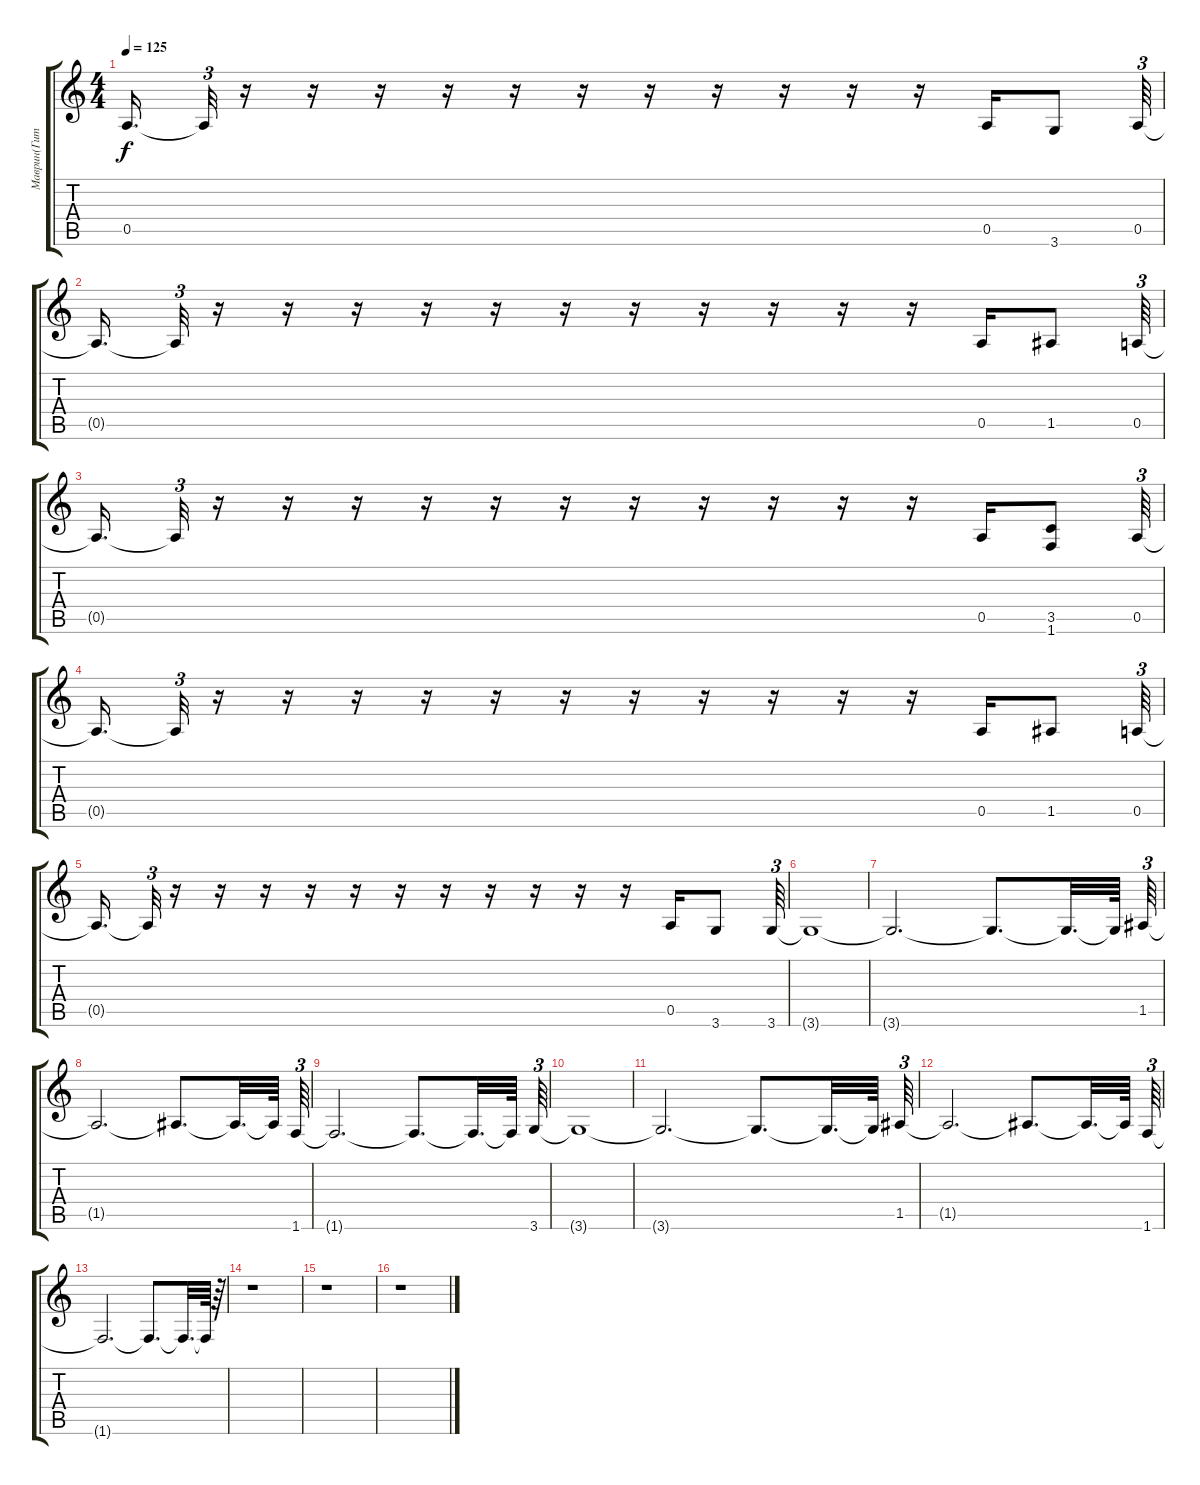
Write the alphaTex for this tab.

\track ("Маврин(Гитара-2)" "Маврин(Гит") {instrument distortionguitar}
\staff {score tabs}
\tuning (E4 B3 G3 D3 A2 E2) {hide}
\ts (4 4)
\tempo 125
\clef g2
\ks c
0.5{t}.16{d dy f} 0.5{t}.32{tu (3 2)} r.16 r.16 r.16 r.16 r.16 r.16 r.16 r.16 r.16 r.16 r.16 0.5.16 3.6.8 0.5.64{tu (3 2)} |
0.5{t}.16{d} 0.5{t}.32{tu (3 2)} r.16 r.16 r.16 r.16 r.16 r.16 r.16 r.16 r.16 r.16 r.16 0.5.16 1.5.8 0.5.64{tu (3 2)} |
0.5{t}.16{d} 0.5{t}.32{tu (3 2)} r.16 r.16 r.16 r.16 r.16 r.16 r.16 r.16 r.16 r.16 r.16 0.5.16 (3.5 1.6).8 0.5.64{tu (3 2)} |
0.5{t}.16{d} 0.5{t}.32{tu (3 2)} r.16 r.16 r.16 r.16 r.16 r.16 r.16 r.16 r.16 r.16 r.16 0.5.16 1.5.8 0.5.64{tu (3 2)} |
0.5{t}.16{d} 0.5{t}.32{tu (3 2)} r.16 r.16 r.16 r.16 r.16 r.16 r.16 r.16 r.16 r.16 r.16 0.5.16 3.6.8 3.6.64{tu (3 2)} |
3.6{t}.1 |
3.6{t}.2{d} 3.6{t}.8{d} 3.6{t}.32{d} 3.6{t}.64 1.5.64{tu (3 2)} |
1.5{t}.2{d} 1.5{t}.8{d} 1.5{t}.32{d} 1.5{t}.64 1.6.64{tu (3 2)} |
1.6{t}.2{d} 1.6{t}.8{d} 1.6{t}.32{d} 1.6{t}.64 3.6.64{tu (3 2)} |
3.6{t}.1 |
3.6{t}.2{d} 3.6{t}.8{d} 3.6{t}.32{d} 3.6{t}.64 1.5.64{tu (3 2)} |
1.5{t}.2{d} 1.5{t}.8{d} 1.5{t}.32{d} 1.5{t}.64 1.6.64{tu (3 2)} |
1.6{t}.2{d} 1.6{t}.8{d} 1.6{t}.32{d} 1.6{t}.64 r.64{tu (3 2)} |
r.1 |
r.1 |
r.1
